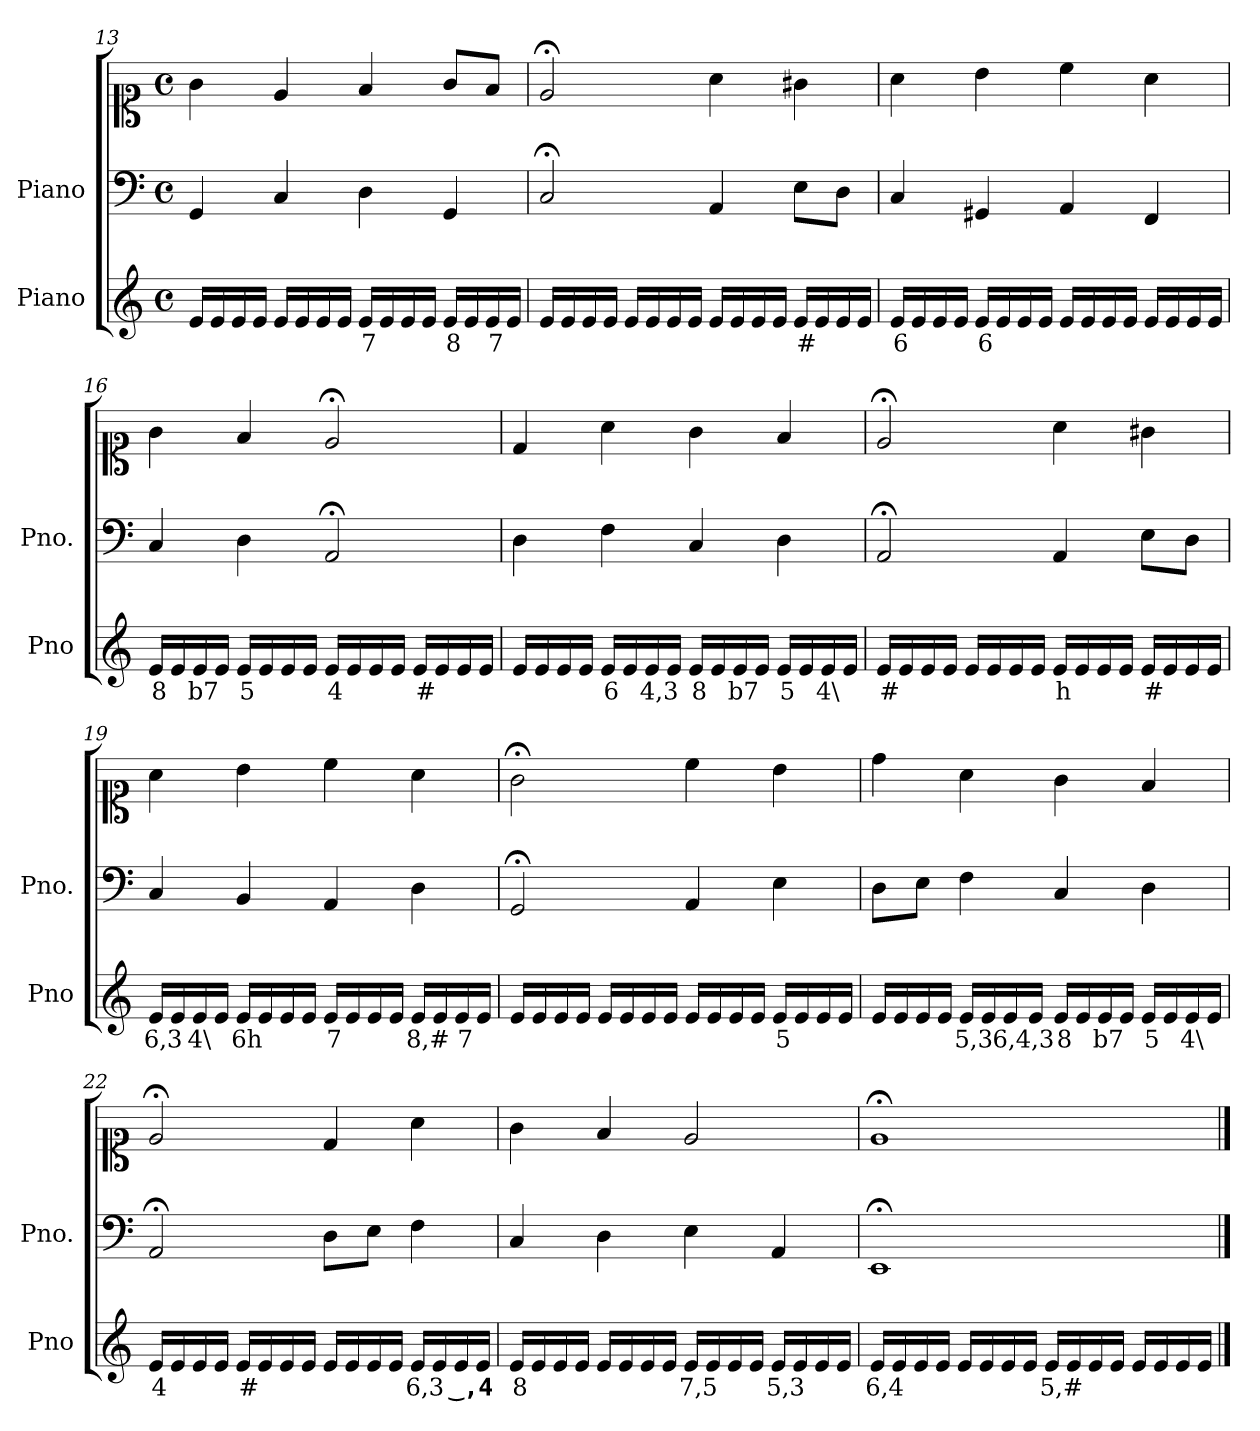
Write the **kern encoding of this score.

**kern	**text	**kern	**kern
*part2	*part2	*part1	*part1
*staff3	*staff3	*staff2	*staff1
*I"Piano	*	*I"Piano	*
*I'Pno	*	*I'Pno.	*
*clefG2	*	*clefF4	*clefC1
*k[]	*	*k[]	*k[]
*M4/4	*	*M4/4	*M4/4
*met(c)	*	*met(c)	*met(c)
=13	=13	=13	=13
16e/LL	.	4GG/	4g\
16e/	.	.	.
16e/	.	.	.
16e/JJ	.	.	.
16e/LL	.	4C/	4e/
16e/	.	.	.
16e/	.	.	.
16e/JJ	.	.	.
!	!LO:LY:b	!	!
16e/LL	7	4D\	4f/
16e/	.	.	.
16e/	.	.	.
16e/JJ	.	.	.
!	!LO:LY:b	!	!
16e/LL	8	4GG/	8g/L
16e/	.	.	.
!	!LO:LY:b	!	!
16e/	7	.	8f/J
16e/JJ	.	.	.
=14	=14	=14	=14
16e/LL	.	2C;</	2e;</
16e/	.	.	.
16e/	.	.	.
16e/JJ	.	.	.
16e/LL	.	.	.
16e/	.	.	.
16e/	.	.	.
16e/JJ	.	.	.
16e/LL	.	4AA/	4a\
16e/	.	.	.
16e/	.	.	.
16e/JJ	.	.	.
!	!LO:LY:b	!	!
16e/LL	#	8E\L	4g#X\
16e/	.	.	.
16e/	.	8D\J	.
16e/JJ	.	.	.
=15	=15	=15	=15
!	!LO:LY:b	!	!
16e/LL	6	4C/	4a\
16e/	.	.	.
16e/	.	.	.
16e/JJ	.	.	.
!	!LO:LY:b	!	!
16e/LL	6	4GG#X/	4b\
16e/	.	.	.
16e/	.	.	.
16e/JJ	.	.	.
16e/LL	.	4AA/	4cc\
16e/	.	.	.
16e/	.	.	.
16e/JJ	.	.	.
16e/LL	.	4FF/	4a\
16e/	.	.	.
16e/	.	.	.
16e/JJ	.	.	.
=16	=16	=16	=16
!	!LO:LY:b	!	!
16e/LL	8	4C/	4g\
16e/	.	.	.
!	!LO:LY:b	!	!
16e/	b7	.	.
16e/JJ	.	.	.
!	!LO:LY:b	!	!
16e/LL	5	4D\	4f/
16e/	.	.	.
16e/	.	.	.
16e/JJ	.	.	.
!	!LO:LY:b	!	!
16e/LL	4	2AA;</	2e;</
16e/	.	.	.
16e/	.	.	.
16e/JJ	.	.	.
!	!LO:LY:b	!	!
16e/LL	#	.	.
16e/	.	.	.
16e/	.	.	.
16e/JJ	.	.	.
=17	=17	=17	=17
16e/LL	.	4D\	4d/
16e/	.	.	.
16e/	.	.	.
16e/JJ	.	.	.
!	!LO:LY:b	!	!
16e/LL	6	4F\	4a\
16e/	.	.	.
!	!LO:LY:b	!	!
16e/	4,3	.	.
16e/JJ	.	.	.
!	!LO:LY:b	!	!
16e/LL	8	4C/	4g\
16e/	.	.	.
!	!LO:LY:b	!	!
16e/	b7	.	.
16e/JJ	.	.	.
!	!LO:LY:b	!	!
16e/LL	5	4D\	4f/
16e/	.	.	.
!	!LO:LY:b	!	!
16e/	4\	.	.
16e/JJ	.	.	.
=18	=18	=18	=18
!	!LO:LY:b	!	!
16e/LL	#	2AA;</	2e;</
16e/	.	.	.
16e/	.	.	.
16e/JJ	.	.	.
16e/LL	.	.	.
16e/	.	.	.
16e/	.	.	.
16e/JJ	.	.	.
!	!LO:LY:b	!	!
16e/LL	h	4AA/	4a\
16e/	.	.	.
16e/	.	.	.
16e/JJ	.	.	.
!	!LO:LY:b	!	!
16e/LL	#	8E\L	4g#X\
16e/	.	.	.
16e/	.	8D\J	.
16e/JJ	.	.	.
=19	=19	=19	=19
!	!LO:LY:b	!	!
16e/LL	6,3	4C/	4a\
16e/	.	.	.
!	!LO:LY:b	!	!
16e/	4\	.	.
16e/JJ	.	.	.
!	!LO:LY:b	!	!
16e/LL	6h	4BB/	4b\
16e/	.	.	.
16e/	.	.	.
16e/JJ	.	.	.
!	!LO:LY:b	!	!
16e/LL	7	4AA/	4cc\
16e/	.	.	.
16e/	.	.	.
16e/JJ	.	.	.
!	!LO:LY:b	!	!
16e/LL	8,#	4D\	4a\
16e/	.	.	.
!	!LO:LY:b	!	!
16e/	7	.	.
16e/JJ	.	.	.
=20	=20	=20	=20
16e/LL	.	2GG;</	2g;<\
16e/	.	.	.
16e/	.	.	.
16e/JJ	.	.	.
16e/LL	.	.	.
16e/	.	.	.
16e/	.	.	.
16e/JJ	.	.	.
16e/LL	.	4AA/	4cc\
16e/	.	.	.
16e/	.	.	.
16e/JJ	.	.	.
!	!LO:LY:b	!	!
16e/LL	5	4E\	4b\
16e/	.	.	.
16e/	.	.	.
16e/JJ	.	.	.
=21	=21	=21	=21
16e/LL	.	8D\L	4dd\
16e/	.	.	.
16e/	.	8E\J	.
16e/JJ	.	.	.
!	!LO:LY:b	!	!
16e/LL	5,3	4F\	4a\
16e/	.	.	.
!	!LO:LY:b	!	!
16e/	6,4,3	.	.
16e/JJ	.	.	.
!	!LO:LY:b	!	!
16e/LL	8	4C/	4g\
16e/	.	.	.
!	!LO:LY:b	!	!
16e/	b7	.	.
16e/JJ	.	.	.
!	!LO:LY:b	!	!
16e/LL	5	4D\	4f/
16e/	.	.	.
!	!LO:LY:b	!	!
16e/	4\	.	.
16e/JJ	.	.	.
=22	=22	=22	=22
!	!LO:LY:b	!	!
16e/LL	4	2AA;</	2e;</
16e/	.	.	.
16e/	.	.	.
16e/JJ	.	.	.
!	!LO:LY:b	!	!
16e/LL	#	.	.
16e/	.	.	.
16e/	.	.	.
16e/JJ	.	.	.
16e/LL	.	8D\L	4d/
16e/	.	.	.
16e/	.	8E\J	.
16e/JJ	.	.	.
!	!LO:LY:b	!	!
16e/LL	6,3	4F\	4a\
16e/	.	.	.
!	!LO:LY:b	!	!
16e/	_,4	.	.
16e/JJ	.	.	.
=23	=23	=23	=23
!	!LO:LY:b	!	!
16e/LL	8	4C/	4g\
16e/	.	.	.
16e/	.	.	.
16e/JJ	.	.	.
16e/LL	.	4D\	4f/
16e/	.	.	.
16e/	.	.	.
16e/JJ	.	.	.
!	!LO:LY:b	!	!
16e/LL	7,5	4E\	2e/
16e/	.	.	.
16e/	.	.	.
16e/JJ	.	.	.
!	!LO:LY:b	!	!
16e/LL	5,3	4AA/	.
16e/	.	.	.
16e/	.	.	.
16e/JJ	.	.	.
=24	=24	=24	=24
!	!LO:LY:b	!	!
16e/LL	6,4	1EE;<	1e;<
16e/	.	.	.
16e/	.	.	.
16e/JJ	.	.	.
16e/LL	.	.	.
16e/	.	.	.
16e/	.	.	.
16e/JJ	.	.	.
!	!LO:LY:b	!	!
16e/LL	5,#	.	.
16e/	.	.	.
16e/	.	.	.
16e/JJ	.	.	.
16e/LL	.	.	.
16e/	.	.	.
16e/	.	.	.
16e/JJ	.	.	.
==	==	==	==
*-	*-	*-	*-
